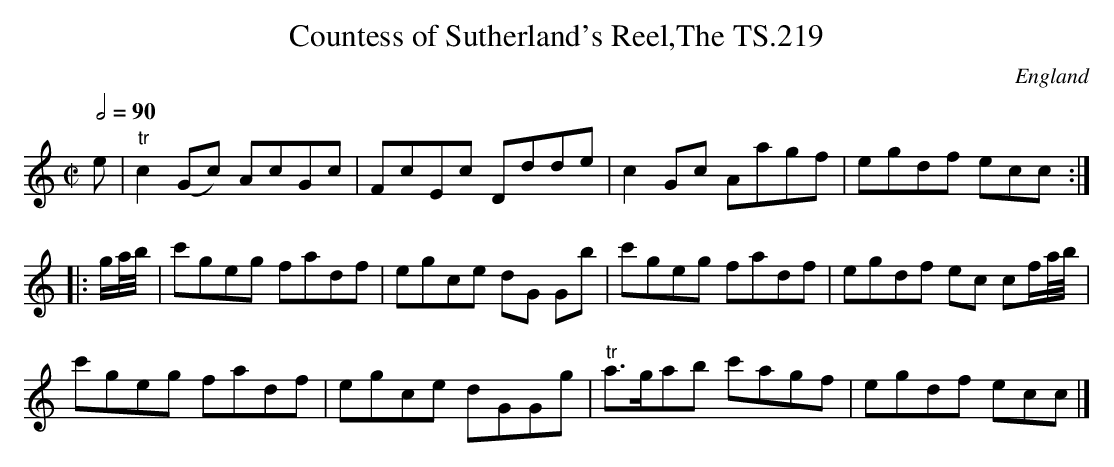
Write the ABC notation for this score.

X:1
T:Countess of Sutherland's Reel,The TS.219
M:C|
L:1/8
Q:1/2=90
O:England
notC:George Jenkins
K:C major
e|"tr"c2(Gc) AcGc|FcEc Ddde|c2Gc Aagf|egdf ecc:|!
|:g/a//b//|c'geg fadf|egce dG Gb|c'geg fadf|egdf ec cf/a//b//|!
c'geg fadf|egce dGGg|"tr"a>gab c'agf|egdf ecc|]
